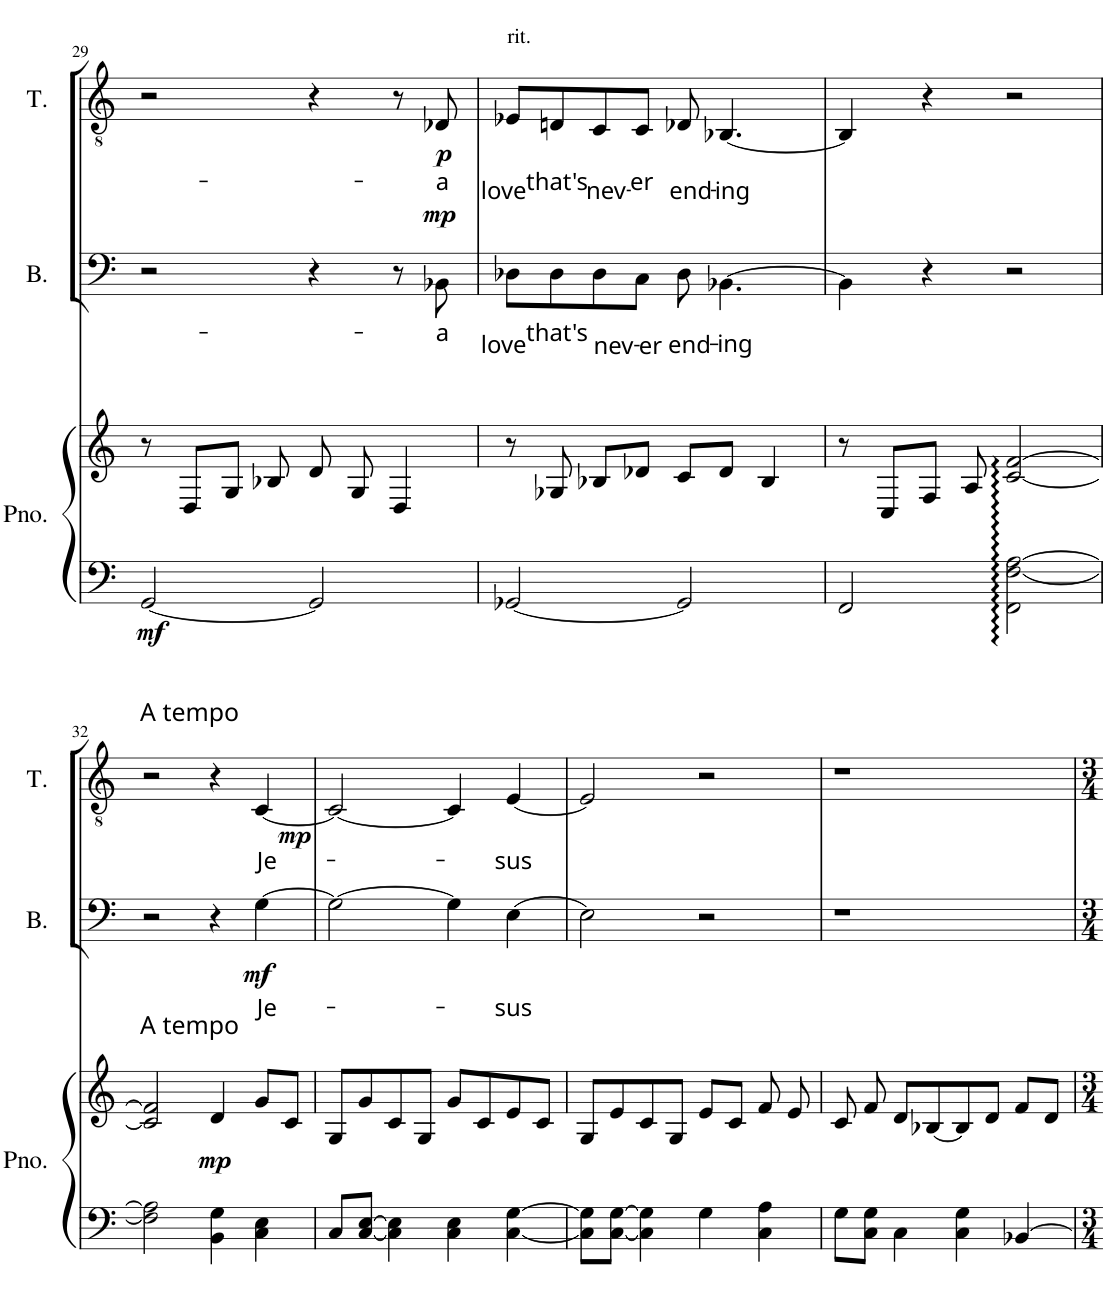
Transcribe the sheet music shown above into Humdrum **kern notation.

**kern	**kern	**dynam	**kern	**text	**dynam	**kern	**text	**dynam
*part3	*part3	*part3	*part2	*part2	*part2	*part1	*part1	*part1
*staff4	*staff3	*staff3/4	*staff2	*staff2	*staff2	*staff1	*staff1	*staff1
*I"Piano	*	*	*I"Bass	*	*	*I"Tenor	*	*
*I'Pno.	*	*	*I'B.	*	*	*I'T.	*	*
!!LO:PB:g=z
*clefF4	*clefG2	*	*clefF4	*	*	*clefGv2	*	*
*	*	*	*	*	*	*Trd-7c-12	*	*
*k[]	*k[]	*	*k[]	*	*	*k[]	*	*
*M4/4	*M4/4	*	*M4/4	*	*	*M4/4	*	*
=29	=29	=29	=29	=29	=29	=29	=29	=29
!	!	!LO:DY:b=2	!	!	!	!	!	!
[2GG/	8r	mf	2r	.	.	2r	.	.
.	8D/L	.	.	.	.	.	.	.
.	8G/J	.	.	.	.	.	.	.
.	8B-X/	.	.	.	.	.	.	.
2GG/]	8d/	.	4r	.	.	4r	.	.
.	8G/	.	.	.	.	.	.	.
.	4D/	.	8r	.	.	8r	.	.
!	!	!	!	!LO:LY:b	!LO:DY:a	!	!LO:LY:b	!LO:DY:b
.	.	.	8BB-X\	-a	mp	8D-X/	-a	p
=30	=30	=30	=30	=30	=30	=30	=30	=30
!	!	!	!	!	!	!LO:TX:a:t=rit.	!	!
!	!	!	!	!LO:LY:b	!	!	!LO:LY:b	!
[2GG-X/	8r	.	8D-X\L	love	.	8E-X/L	love	.
*	*	*	*	*	*	*MM98	*	*
!	!	!	!	!LO:LY:b	!	!	!LO:LY:b	!
.	8G-X/	.	8D-\	that's	.	8Dn/	that's	.
*	*	*	*	*	*	*MM95	*	*
!	!	!	!	!LO:LY:b	!	!	!LO:LY:b	!
.	8B-X/L	.	8D-\	nev-	.	8C/	nev-	.
!	!	!	!	!LO:LY:b	!	!	!LO:LY:b	!
.	8d-X/J	.	8C\J	-er	.	8C/J	-er	.
!	!	!	!	!LO:LY:b	!	!	!LO:LY:b	!
2GG-/]	8c/L	.	8D-\	end-	.	8D-X/	end-	.
!	!	!	!	!LO:LY:b	!	!	!LO:LY:b	!
.	8d-/J	.	[4.BB-X\	-ing	.	[4.BB-X/	-ing	.
.	4B-/	.	.	.	.	.	.	.
=31	=31	=31	=31	=31	=31	=31	=31	=31
*	*	*	*	*	*	*MM90	*	*
2FF/	8r	.	4BB-\]	.	.	4BB-/]	.	.
.	8C/L	.	.	.	.	.	.	.
.	8F/J	.	4r	.	.	4r	.	.
.	8A/	.	.	.	.	.	.	.
*	*	*	*	*	*	*MM100	*	*
2FF\ [2F\ [2A\	[2c/ [2f/	.	2r	.	.	2r	.	.
!!LO:LB:g=z
=32	=32	=32	=32	=32	=32	=32	=32	=32
!	!	!	!	!	!	!LO:TX:a:t=A tempo	!	!
!	!LO:TX:a:t=A tempo	!	!	!	!	!	!	!
2F\] 2A\]	2c/] 2f/]	.	2r	.	.	2r	.	.
!	!	!LO:DY:b	!	!	!	!	!	!
4BB\ 4G\	4d/	mp	4r	.	.	4r	.	.
!	!	!	!	!LO:LY:b	!LO:DY:b	!	!LO:LY:b	!LO:DY:b
4C\ 4E\	8g/L	.	[4G\	Je-	mf	[4C/	Je-	mp
.	8c/J	.	.	.	.	.	.	.
=33	=33	=33	=33	=33	=33	=33	=33	=33
8C/L	8G/L	.	2G\_	.	.	2C/_	.	.
[8C/ [8E/J	8g/	.	.	.	.	.	.	.
4C\] 4E\]	8c/	.	.	.	.	.	.	.
.	8G/J	.	.	.	.	.	.	.
4C\ 4E\	8g/L	.	4G\]	.	.	4C/]	.	.
.	8c/	.	.	.	.	.	.	.
!	!	!	!	!LO:LY:b	!	!	!LO:LY:b	!
[4C\ [4G\	8e/	.	[4E\	-sus	.	[4E/	-sus	.
.	8c/J	.	.	.	.	.	.	.
=34	=34	=34	=34	=34	=34	=34	=34	=34
8C\] 8G\]L	8G/L	.	2E\]	.	.	2E/]	.	.
[8C\ [8G\J	8e/	.	.	.	.	.	.	.
4C\] 4G\]	8c/	.	.	.	.	.	.	.
.	8G/J	.	.	.	.	.	.	.
4G\	8e/L	.	2r	.	.	2r	.	.
.	8c/J	.	.	.	.	.	.	.
4C\ 4A\	8f/	.	.	.	.	.	.	.
.	8e/	.	.	.	.	.	.	.
=35	=35	=35	=35	=35	=35	=35	=35	=35
8G\L	8c/	.	1r	.	.	1r	.	.
8C\ 8G\J	8f/	.	.	.	.	.	.	.
4C\	8d/L	.	.	.	.	.	.	.
.	[8B-X/	.	.	.	.	.	.	.
4C\ 4G\	8B-/]	.	.	.	.	.	.	.
.	8d/J	.	.	.	.	.	.	.
[4BB-X/	8f/L	.	.	.	.	.	.	.
.	8d/J	.	.	.	.	.	.	.
=	=	=	=	=	=	=	=	=
*-	*-	*-	*-	*-	*-	*-	*-	*-
